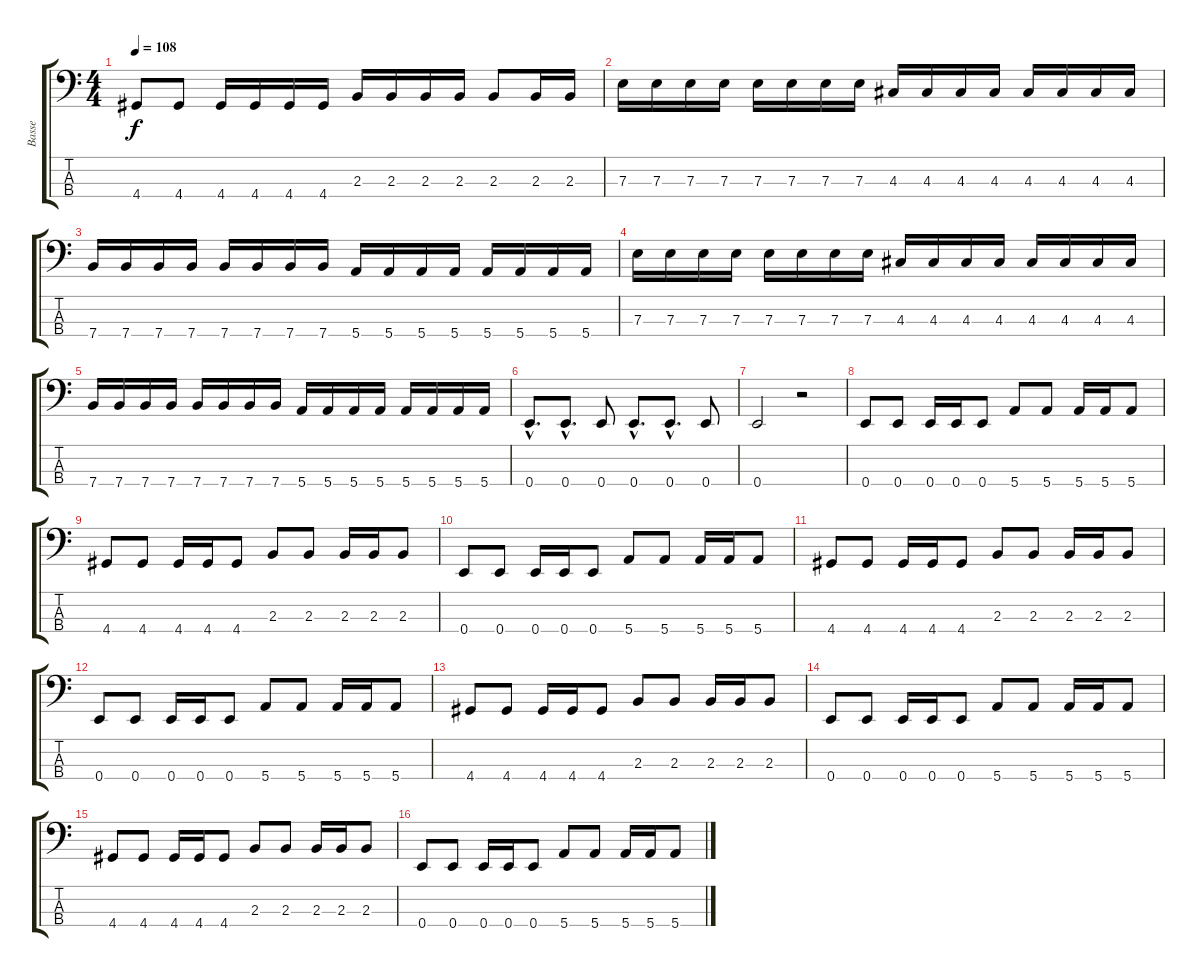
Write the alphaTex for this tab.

\track ("Basse" "Basse") {instrument electricbasspick}
\staff {score tabs}
\tuning (G2 D2 A1 E1) {hide}
\ts (4 4)
\tempo 108
\clef f4
\ks c
4.4.8{dy f} 4.4.8 4.4.16 4.4.16 4.4.16 4.4.16 2.3.16 2.3.16 2.3.16 2.3.16 2.3.8 2.3.16 2.3.16 |
7.3.16 7.3.16 7.3.16 7.3.16 7.3.16 7.3.16 7.3.16 7.3.16 4.3.16 4.3.16 4.3.16 4.3.16 4.3.16 4.3.16 4.3.16 4.3.16 |
7.4.16 7.4.16 7.4.16 7.4.16 7.4.16 7.4.16 7.4.16 7.4.16 5.4.16 5.4.16 5.4.16 5.4.16 5.4.16 5.4.16 5.4.16 5.4.16 |
7.3.16 7.3.16 7.3.16 7.3.16 7.3.16 7.3.16 7.3.16 7.3.16 4.3.16 4.3.16 4.3.16 4.3.16 4.3.16 4.3.16 4.3.16 4.3.16 |
7.4.16 7.4.16 7.4.16 7.4.16 7.4.16 7.4.16 7.4.16 7.4.16 5.4.16 5.4.16 5.4.16 5.4.16 5.4.16 5.4.16 5.4.16 5.4.16 |
0.4{hac}.8{d} 0.4{hac}.8{d} 0.4.8 0.4{hac}.8{d} 0.4{hac}.8{d} 0.4.8 |
0.4.2 r.2 |
0.4.8 0.4.8 0.4.16 0.4.16 0.4.8 5.4.8 5.4.8 5.4.16 5.4.16 5.4.8 |
4.4.8 4.4.8 4.4.16 4.4.16 4.4.8 2.3.8 2.3.8 2.3.16 2.3.16 2.3.8 |
0.4.8 0.4.8 0.4.16 0.4.16 0.4.8 5.4.8 5.4.8 5.4.16 5.4.16 5.4.8 |
4.4.8 4.4.8 4.4.16 4.4.16 4.4.8 2.3.8 2.3.8 2.3.16 2.3.16 2.3.8 |
0.4.8 0.4.8 0.4.16 0.4.16 0.4.8 5.4.8 5.4.8 5.4.16 5.4.16 5.4.8 |
4.4.8 4.4.8 4.4.16 4.4.16 4.4.8 2.3.8 2.3.8 2.3.16 2.3.16 2.3.8 |
0.4.8 0.4.8 0.4.16 0.4.16 0.4.8 5.4.8 5.4.8 5.4.16 5.4.16 5.4.8 |
4.4.8 4.4.8 4.4.16 4.4.16 4.4.8 2.3.8 2.3.8 2.3.16 2.3.16 2.3.8 |
0.4.8 0.4.8 0.4.16 0.4.16 0.4.8 5.4.8 5.4.8 5.4.16 5.4.16 5.4.8
